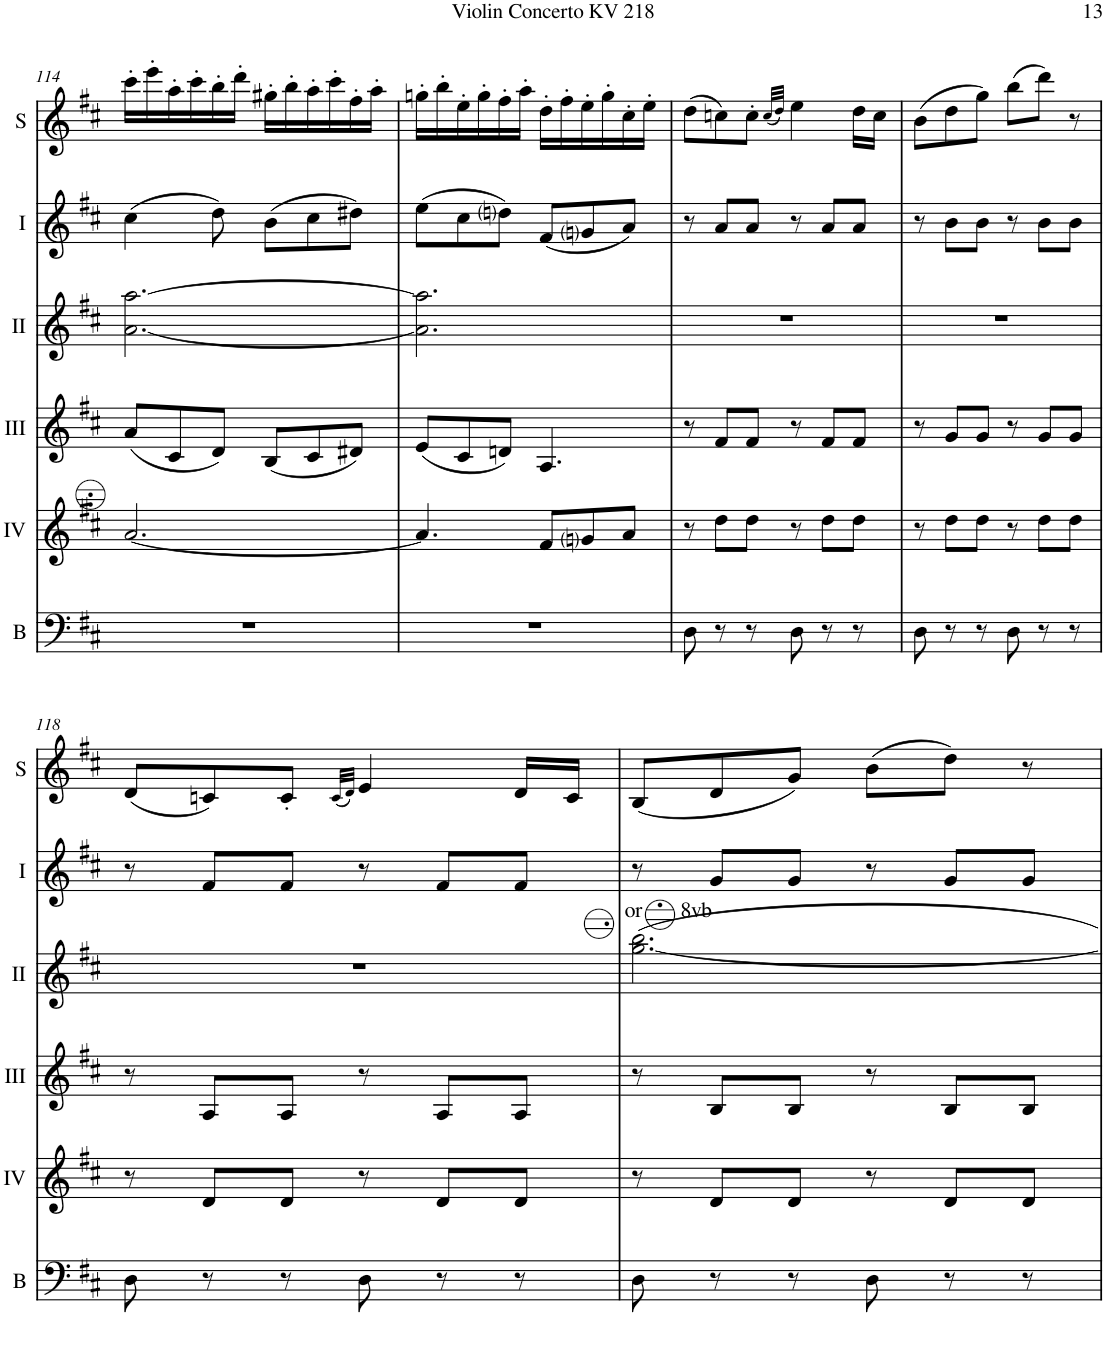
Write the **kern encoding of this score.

**kern	**kern	**kern	**kern	**kern	**kern
*part6	*part5	*part4	*part3	*part2	*part1
*staff6	*staff5	*staff4	*staff3	*staff2	*staff1
*I"Bass	*I"Acc. 4	*I"Acc. 3	*I"Acc. 2	*I"Acc. 1	*I"Solo
*I'B	*	*	*	*	*I'S
!!LO:PB:g=z
*clefF4	*clefG2	*clefG2	*clefG2	*clefG2	*clefG2
*Trd7c12	*Trd7c12	*	*	*	*
*k[f#c#]	*k[f#c#]	*k[f#c#]	*k[f#c#]	*k[f#c#]	*k[f#c#]
*M6/8	*M6/8	*M6/8	*M6/8	*M6/8	*M6/8
=114	=114	=114	=114	=114	=114
2.r	[2.a/	(8a/L	[2.a\ [2.aa\	(4cc#\	16ccc#'\LL
.	.	.	.	.	16eee'\
.	.	8c#/	.	.	16aa'\
.	.	.	.	.	16ccc#'\
.	.	8d/J)	.	8dd\)	16bb'\
.	.	.	.	.	16ddd'\JJ
.	.	(8B/L	.	(8b\L	16gg#X'\LL
.	.	.	.	.	16bb'\
.	.	8c#/	.	8cc#\	16aa'\
.	.	.	.	.	16ccc#'\
.	.	8d#X/J)	.	8dd#X\J)	16ff#'\
.	.	.	.	.	16aa'\JJ
=115	=115	=115	=115	=115	=115
2.r	4.a/]	(8e/L	2.a\] 2.aa\]	(8ee\L	16ggn'\LL
.	.	.	.	.	16bb'\
.	.	8c#/	.	8cc#\	16ee'\
.	.	.	.	.	16gg'\
.	.	8dn/J)	.	8ddni\J)	16ff#'\
.	.	.	.	.	16aa'\JJ
.	8f#/L	4.A/	.	(8f#/L	16dd'\LL
.	.	.	.	.	16ff#'\
.	8gni/	.	.	8gni/	16ee'\
.	.	.	.	.	16gg'\
.	8a/J	.	.	8a/J)	16cc#'\
.	.	.	.	.	16ee'\JJ
=116	=116	=116	=116	=116	=116
8D\	8r	8r	2.r	8r	(8dd\L
8r	8dd\L	8f#/L	.	8a/L	8ccn\)
8r	8dd\J	8f#/J	.	8a/J	8cc'\J
.	.	.	.	.	(32qcc/LLL
.	.	.	.	.	32qdd/JJJ)
8D\	8r	8r	.	8r	4ee\
8r	8dd\L	8f#/L	.	8a/L	.
8r	8dd\J	8f#/J	.	8a/J	16dd\LL
.	.	.	.	.	16cc\JJ
=117	=117	=117	=117	=117	=117
8D\	8r	8r	2.r	8r	(8b\L
8r	8dd\L	8g/L	.	8b\L	8dd\
8r	8dd\J	8g/J	.	8b\J	8gg\J)
8D\	8r	8r	.	8r	(8bb\L
8r	8dd\L	8g/L	.	8b\L	8ddd\J)
8r	8dd\J	8g/J	.	8b\J	8r
!!LO:LB:g=z
=118	=118	=118	=118	=118	=118
8D\	8r	8r	2.r	8r	(8d/L
8r	8d/L	8A/L	.	8f#/L	8cn/)
8r	8d/J	8A/J	.	8f#/J	8c'/J
.	.	.	.	.	(32qc/LLL
.	.	.	.	.	32qd/JJJ)
8D\	8r	8r	.	8r	4e/
8r	8d/L	8A/L	.	8f#/L	.
8r	8d/J	8A/J	.	8f#/J	16d/LL
.	.	.	.	.	16c/JJ
=119	=119	=119	=119	=119	=119
!	!	!	!LO:TX:a:t=or       8vb	!	!
8D\	8r	8r	[2.gg\ 2.bb\	8r	(8B/L
8r	8d/L	8B/L	.	8g/L	8d/
8r	8d/J	8B/J	.	8g/J	8g/J)
8D\	8r	8r	.	8r	(8b\L
8r	8d/L	8B/L	.	8g/L	8dd\J)
8r	8d/J	8B/J	.	8g/J	8r
=	=	=	=	=	=
*-	*-	*-	*-	*-	*-
